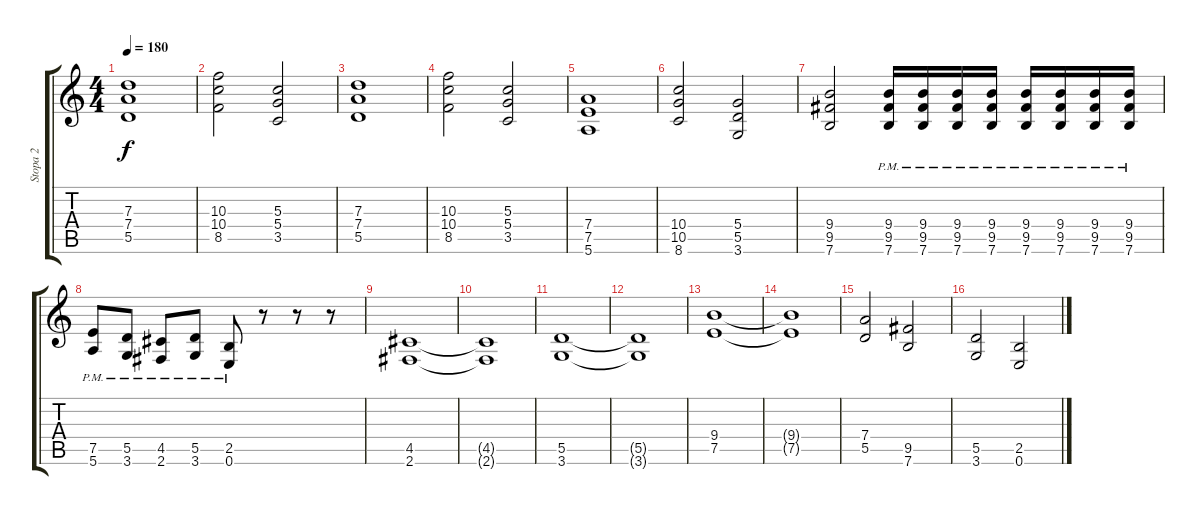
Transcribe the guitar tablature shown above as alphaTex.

\track ("Stopa 2" "Stopa 2") {instrument overdrivenguitar}
\staff {score tabs}
\tuning (E4 B3 G3 D3 A2 E2) {hide}
\ts (4 4)
\tempo 180
\clef g2
\ks c
(7.3 7.4 5.5).1{dy f} |
(10.3 10.4 8.5).2 (5.3 5.4 3.5).2 |
(7.3 7.4 5.5).1 |
(10.3 10.4 8.5).2 (5.3 5.4 3.5).2 |
(7.4 7.5 5.6).1 |
(10.4 10.5 8.6).2 (5.4 5.5 3.6).2 |
(9.4 9.5 7.6).2 (9.4{pm} 9.5{pm} 7.6{pm}).16 (9.4{pm} 9.5{pm} 7.6{pm}).16 (9.4{pm} 9.5{pm} 7.6{pm}).16 (9.4{pm} 9.5{pm} 7.6{pm}).16 (9.4{pm} 9.5{pm} 7.6{pm}).16 (9.4{pm} 9.5{pm} 7.6{pm}).16 (9.4{pm} 9.5{pm} 7.6{pm}).16 (9.4{pm} 9.5{pm} 7.6{pm}).16 |
(7.5{pm} 5.6{pm}).8 (5.5{pm} 3.6{pm}).8 (4.5{pm} 2.6{pm}).8 (5.5{pm} 3.6{pm}).8 (2.5{pm} 0.6{pm}).8 r.8 r.8 r.8 |
(4.5 2.6).1 |
(4.5{t} 2.6{t}).1 |
(5.5 3.6).1 |
(5.5{t} 3.6{t}).1 |
(9.4 7.5).1 |
(9.4{t} 7.5{t}).1 |
(7.4 5.5).2 (9.5 7.6).2 |
(5.5 3.6).2 (2.5 0.6).2
